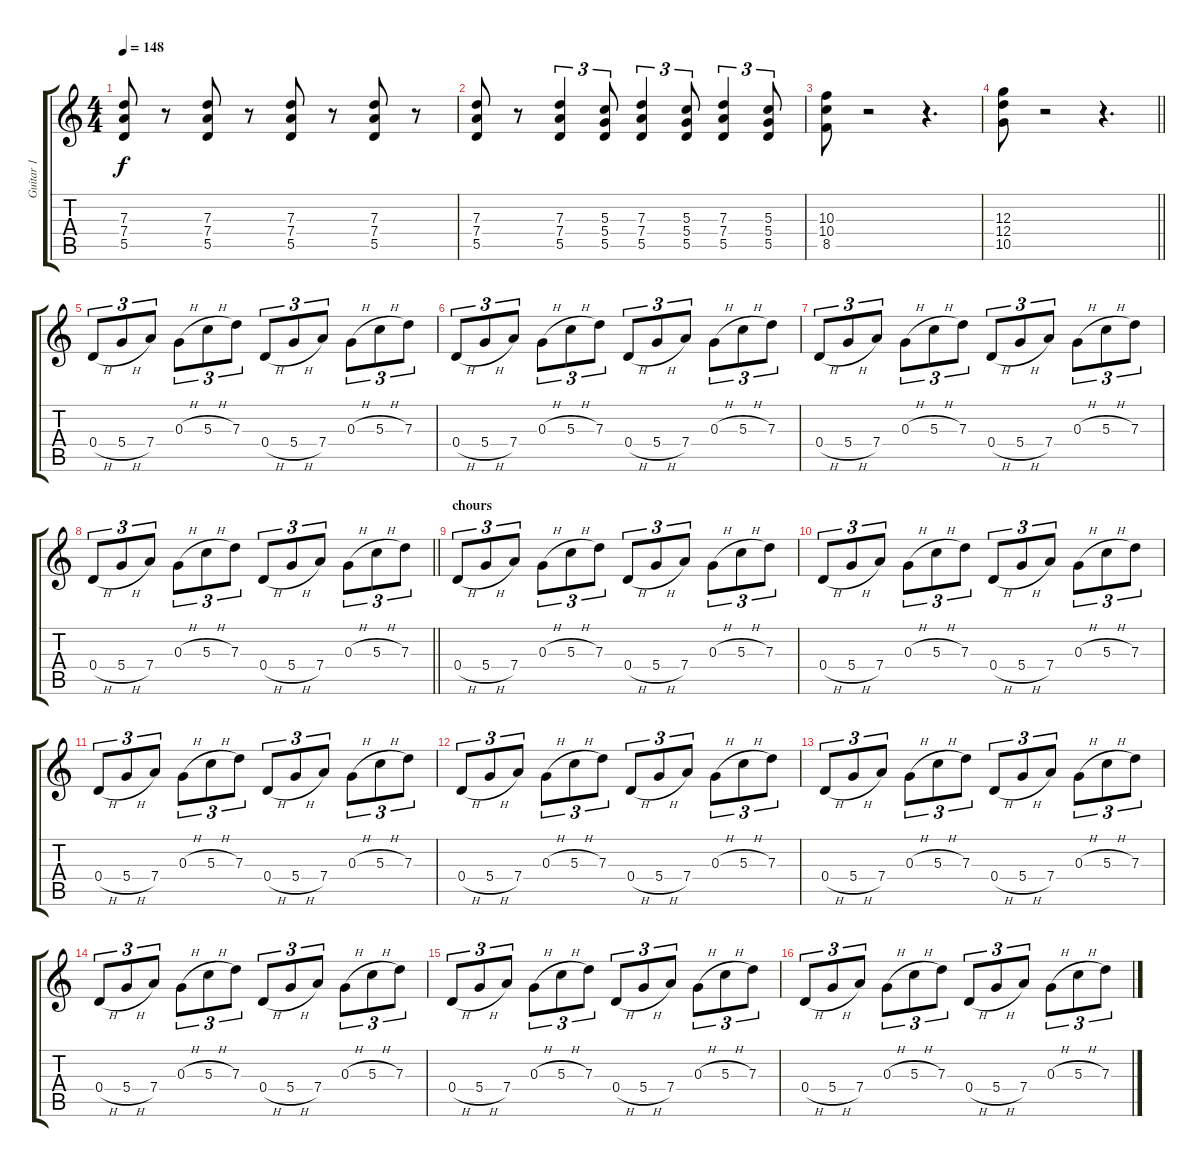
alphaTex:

\track ("Guitar 1" "Guitar 1") {instrument overdrivenguitar}
\staff {score tabs}
\tuning (E4 B3 G3 D3 A2 E2) {hide}
\ts (4 4)
\tempo 148
\clef g2
\ks c
(7.3 7.4 5.5).8{dy f} r.8 (7.3 7.4 5.5).8 r.8 (7.3 7.4 5.5).8 r.8 (7.3 7.4 5.5).8 r.8 |
(7.3 7.4 5.5).8 r.8 (7.3 7.4 5.5).4{tu (3 2)} (5.3 5.4 5.5).8{tu (3 2)} (7.3 7.4 5.5).4{tu (3 2)} (5.3 5.4 5.5).8{tu (3 2)} (7.3 7.4 5.5).4{tu (3 2)} (5.3 5.4 5.5).8{tu (3 2)} |
(10.3 10.4 8.5).8 r.2 r.4{d} |
\barLineRight lightlight
(12.3 12.4 10.5).8 r.2 r.4{d} |
0.4{h}.8{tu (3 2)} 5.4{h}.8{tu (3 2)} 7.4.8{tu (3 2)} 0.3{h}.8{tu (3 2)} 5.3{h}.8{tu (3 2)} 7.3.8{tu (3 2)} 0.4{h}.8{tu (3 2)} 5.4{h}.8{tu (3 2)} 7.4.8{tu (3 2)} 0.3{h}.8{tu (3 2)} 5.3{h}.8{tu (3 2)} 7.3.8{tu (3 2)} |
0.4{h}.8{tu (3 2)} 5.4{h}.8{tu (3 2)} 7.4.8{tu (3 2)} 0.3{h}.8{tu (3 2)} 5.3{h}.8{tu (3 2)} 7.3.8{tu (3 2)} 0.4{h}.8{tu (3 2)} 5.4{h}.8{tu (3 2)} 7.4.8{tu (3 2)} 0.3{h}.8{tu (3 2)} 5.3{h}.8{tu (3 2)} 7.3.8{tu (3 2)} |
0.4{h}.8{tu (3 2)} 5.4{h}.8{tu (3 2)} 7.4.8{tu (3 2)} 0.3{h}.8{tu (3 2)} 5.3{h}.8{tu (3 2)} 7.3.8{tu (3 2)} 0.4{h}.8{tu (3 2)} 5.4{h}.8{tu (3 2)} 7.4.8{tu (3 2)} 0.3{h}.8{tu (3 2)} 5.3{h}.8{tu (3 2)} 7.3.8{tu (3 2)} |
\barLineRight lightlight
0.4{h}.8{tu (3 2)} 5.4{h}.8{tu (3 2)} 7.4.8{tu (3 2)} 0.3{h}.8{tu (3 2)} 5.3{h}.8{tu (3 2)} 7.3.8{tu (3 2)} 0.4{h}.8{tu (3 2)} 5.4{h}.8{tu (3 2)} 7.4.8{tu (3 2)} 0.3{h}.8{tu (3 2)} 5.3{h}.8{tu (3 2)} 7.3.8{tu (3 2)} |
\section ("" "chours")
0.4{h}.8{tu (3 2)} 5.4{h}.8{tu (3 2)} 7.4.8{tu (3 2)} 0.3{h}.8{tu (3 2)} 5.3{h}.8{tu (3 2)} 7.3.8{tu (3 2)} 0.4{h}.8{tu (3 2)} 5.4{h}.8{tu (3 2)} 7.4.8{tu (3 2)} 0.3{h}.8{tu (3 2)} 5.3{h}.8{tu (3 2)} 7.3.8{tu (3 2)} |
0.4{h}.8{tu (3 2)} 5.4{h}.8{tu (3 2)} 7.4.8{tu (3 2)} 0.3{h}.8{tu (3 2)} 5.3{h}.8{tu (3 2)} 7.3.8{tu (3 2)} 0.4{h}.8{tu (3 2)} 5.4{h}.8{tu (3 2)} 7.4.8{tu (3 2)} 0.3{h}.8{tu (3 2)} 5.3{h}.8{tu (3 2)} 7.3.8{tu (3 2)} |
0.4{h}.8{tu (3 2)} 5.4{h}.8{tu (3 2)} 7.4.8{tu (3 2)} 0.3{h}.8{tu (3 2)} 5.3{h}.8{tu (3 2)} 7.3.8{tu (3 2)} 0.4{h}.8{tu (3 2)} 5.4{h}.8{tu (3 2)} 7.4.8{tu (3 2)} 0.3{h}.8{tu (3 2)} 5.3{h}.8{tu (3 2)} 7.3.8{tu (3 2)} |
0.4{h}.8{tu (3 2)} 5.4{h}.8{tu (3 2)} 7.4.8{tu (3 2)} 0.3{h}.8{tu (3 2)} 5.3{h}.8{tu (3 2)} 7.3.8{tu (3 2)} 0.4{h}.8{tu (3 2)} 5.4{h}.8{tu (3 2)} 7.4.8{tu (3 2)} 0.3{h}.8{tu (3 2)} 5.3{h}.8{tu (3 2)} 7.3.8{tu (3 2)} |
0.4{h}.8{tu (3 2)} 5.4{h}.8{tu (3 2)} 7.4.8{tu (3 2)} 0.3{h}.8{tu (3 2)} 5.3{h}.8{tu (3 2)} 7.3.8{tu (3 2)} 0.4{h}.8{tu (3 2)} 5.4{h}.8{tu (3 2)} 7.4.8{tu (3 2)} 0.3{h}.8{tu (3 2)} 5.3{h}.8{tu (3 2)} 7.3.8{tu (3 2)} |
0.4{h}.8{tu (3 2)} 5.4{h}.8{tu (3 2)} 7.4.8{tu (3 2)} 0.3{h}.8{tu (3 2)} 5.3{h}.8{tu (3 2)} 7.3.8{tu (3 2)} 0.4{h}.8{tu (3 2)} 5.4{h}.8{tu (3 2)} 7.4.8{tu (3 2)} 0.3{h}.8{tu (3 2)} 5.3{h}.8{tu (3 2)} 7.3.8{tu (3 2)} |
0.4{h}.8{tu (3 2)} 5.4{h}.8{tu (3 2)} 7.4.8{tu (3 2)} 0.3{h}.8{tu (3 2)} 5.3{h}.8{tu (3 2)} 7.3.8{tu (3 2)} 0.4{h}.8{tu (3 2)} 5.4{h}.8{tu (3 2)} 7.4.8{tu (3 2)} 0.3{h}.8{tu (3 2)} 5.3{h}.8{tu (3 2)} 7.3.8{tu (3 2)} |
0.4{h}.8{tu (3 2)} 5.4{h}.8{tu (3 2)} 7.4.8{tu (3 2)} 0.3{h}.8{tu (3 2)} 5.3{h}.8{tu (3 2)} 7.3.8{tu (3 2)} 0.4{h}.8{tu (3 2)} 5.4{h}.8{tu (3 2)} 7.4.8{tu (3 2)} 0.3{h}.8{tu (3 2)} 5.3{h}.8{tu (3 2)} 7.3.8{tu (3 2)}
